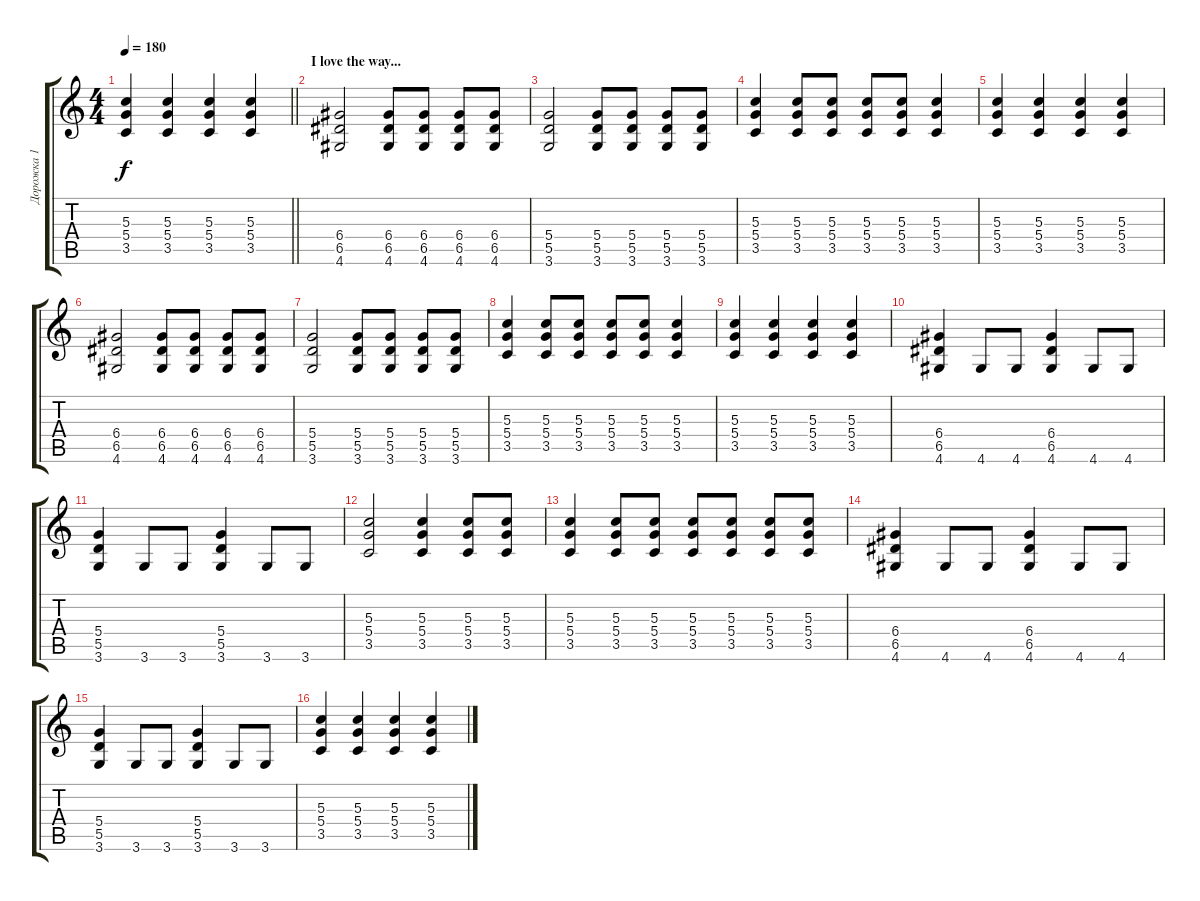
\track ("Дорожка 1" "Дорожка 1") {instrument acousticguitarsteel}
\staff {score tabs}
\tuning (E4 B3 G3 D3 A2 E2) {hide}
\ts (4 4)
\tempo 180
\clef g2
\barLineRight lightlight
\ks c
(5.3 5.4 3.5).4{dy f} (5.3 5.4 3.5).4 (5.3 5.4 3.5).4 (5.3 5.4 3.5).4 |
\section ("" "I love the way...")
(6.4 6.5 4.6).2 (6.4 6.5 4.6).8 (6.4 6.5 4.6).8 (6.4 6.5 4.6).8 (6.4 6.5 4.6).8 |
(5.4 5.5 3.6).2 (5.4 5.5 3.6).8 (5.4 5.5 3.6).8 (5.4 5.5 3.6).8 (5.4 5.5 3.6).8 |
(5.3 5.4 3.5).4 (5.3 5.4 3.5).8 (5.3 5.4 3.5).8 (5.3 5.4 3.5).8 (5.3 5.4 3.5).8 (5.3 5.4 3.5).4 |
(5.3 5.4 3.5).4 (5.3 5.4 3.5).4 (5.3 5.4 3.5).4 (5.3 5.4 3.5).4 |
(6.4 6.5 4.6).2 (6.4 6.5 4.6).8 (6.4 6.5 4.6).8 (6.4 6.5 4.6).8 (6.4 6.5 4.6).8 |
(5.4 5.5 3.6).2 (5.4 5.5 3.6).8 (5.4 5.5 3.6).8 (5.4 5.5 3.6).8 (5.4 5.5 3.6).8 |
(5.3 5.4 3.5).4 (5.3 5.4 3.5).8 (5.3 5.4 3.5).8 (5.3 5.4 3.5).8 (5.3 5.4 3.5).8 (5.3 5.4 3.5).4 |
(5.3 5.4 3.5).4 (5.3 5.4 3.5).4 (5.3 5.4 3.5).4 (5.3 5.4 3.5).4 |
(6.4 6.5 4.6).4 4.6.8 4.6.8 (6.4 6.5 4.6).4 4.6.8 4.6.8 |
(5.4 5.5 3.6).4 3.6.8 3.6.8 (5.4 5.5 3.6).4 3.6.8 3.6.8 |
(5.3 5.4 3.5).2 (5.3 5.4 3.5).4 (5.3 5.4 3.5).8 (5.3 5.4 3.5).8 |
(5.3 5.4 3.5).4 (5.3 5.4 3.5).8 (5.3 5.4 3.5).8 (5.3 5.4 3.5).8 (5.3 5.4 3.5).8 (5.3 5.4 3.5).8 (5.3 5.4 3.5).8 |
(6.4 6.5 4.6).4 4.6.8 4.6.8 (6.4 6.5 4.6).4 4.6.8 4.6.8 |
(5.4 5.5 3.6).4 3.6.8 3.6.8 (5.4 5.5 3.6).4 3.6.8 3.6.8 |
(5.3 5.4 3.5).4 (5.3 5.4 3.5).4 (5.3 5.4 3.5).4 (5.3 5.4 3.5).4
